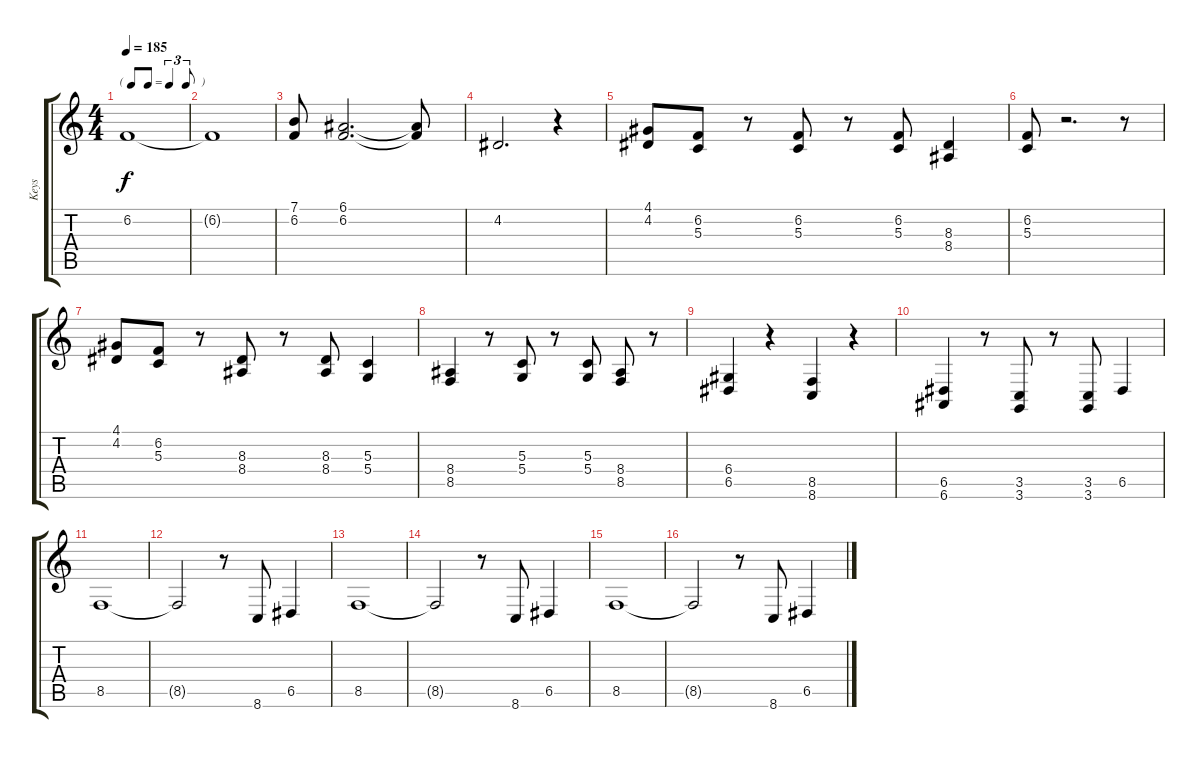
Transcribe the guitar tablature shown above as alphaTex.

\track ("Keys" "Keys") {instrument drawbarorgan}
\staff {score tabs}
\tuning (E4 B3 G3 D3 A2 E2) {hide}
\ts (4 4)
\tf triplet8th
\tempo 185
\clef g2
\ks c
6.2.1{dy f} |
6.2{t}.1 |
(7.1 6.2).8 (6.1 6.2).2{d} (6.1{t} 6.2{t}).8 |
4.2.2{d} r.4 |
(4.1 4.2).8 (6.2 5.3).8 r.8 (6.2 5.3).8 r.8 (6.2 5.3).8 (8.3 8.4).4 |
(6.2 5.3).8 r.2{d} r.8 |
(4.1 4.2).8 (6.2 5.3).8 r.8 (8.3 8.4).8 r.8 (8.3 8.4).8 (5.3 5.4).4 |
(8.4 8.5).4 r.8 (5.3 5.4).8 r.8 (5.3 5.4).8 (8.4 8.5).8 r.8 |
(6.4 6.5).4 r.4 (8.5 8.6).4 r.4 |
(6.5 6.6).4 r.8 (3.5 3.6).8 r.8 (3.5 3.6).8 6.5.4 |
8.5.1 |
8.5{t}.2 r.8 8.6.8 6.5.4 |
8.5.1 |
8.5{t}.2 r.8 8.6.8 6.5.4 |
8.5.1 |
8.5{t}.2 r.8 8.6.8 6.5.4
